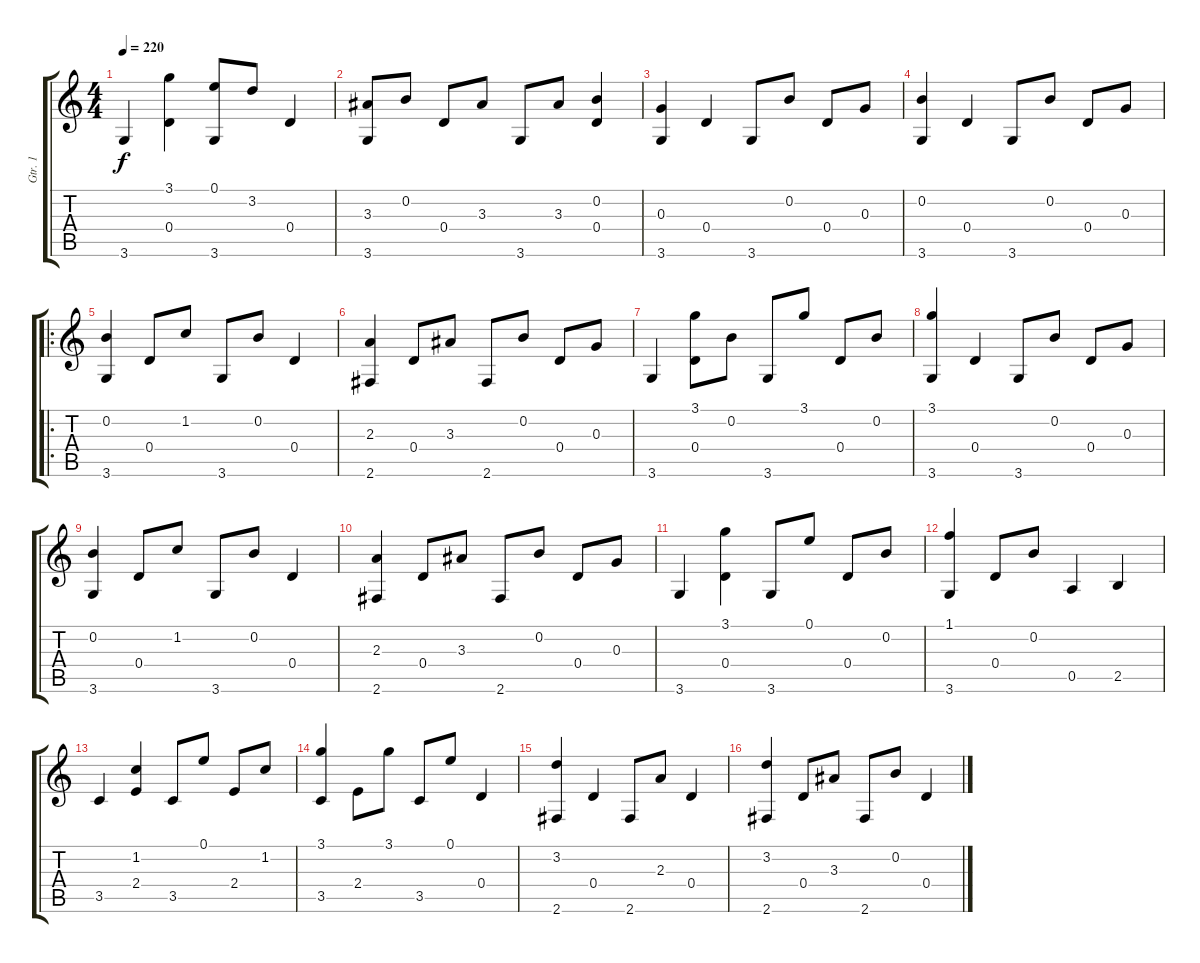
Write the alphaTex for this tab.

\track ("Gtr. 1" "Gtr. 1") {instrument acousticguitarsteel}
\staff {score tabs}
\tuning (E4 B3 G3 D3 A2 E2) {hide}
\ts (4 4)
\tempo 220
\clef g2
\ks c
3.6.4{dy f} (3.1 0.4).4 (0.1 3.6).8 3.2.8 0.4.4 |
(3.3 3.6).8 0.2.8 0.4.8 3.3.8 3.6.8 3.3.8 (0.2 0.4).4 |
(0.3 3.6).4 0.4.4 3.6.8 0.2.8 0.4.8 0.3.8 |
(0.2 3.6).4 0.4.4 3.6.8 0.2.8 0.4.8 0.3.8 |
\ro
(0.2 3.6).4 0.4.8 1.2.8 3.6.8 0.2.8 0.4.4 |
(2.3 2.6).4 0.4.8 3.3.8 2.6.8 0.2.8 0.4.8 0.3.8 |
3.6.4 (3.1 0.4).8 0.2.8 3.6.8 3.1.8 0.4.8 0.2.8 |
(3.1 3.6).4 0.4.4 3.6.8 0.2.8 0.4.8 0.3.8 |
(0.2 3.6).4 0.4.8 1.2.8 3.6.8 0.2.8 0.4.4 |
(2.3 2.6).4 0.4.8 3.3.8 2.6.8 0.2.8 0.4.8 0.3.8 |
3.6.4 (3.1 0.4).4 3.6.8 0.1.8 0.4.8 0.2.8 |
(1.1 3.6).4 0.4.8 0.2.8 0.5.4 2.5.4 |
3.5.4 (1.2 2.4).4 3.5.8 0.1.8 2.4.8 1.2.8 |
(3.1 3.5).4 2.4.8 3.1.8 3.5.8 0.1.8 0.4.4 |
(3.2 2.6).4 0.4.4 2.6.8 2.3.8 0.4.4 |
(3.2 2.6).4 0.4.8 3.3.8 2.6.8 0.2.8 0.4.4
